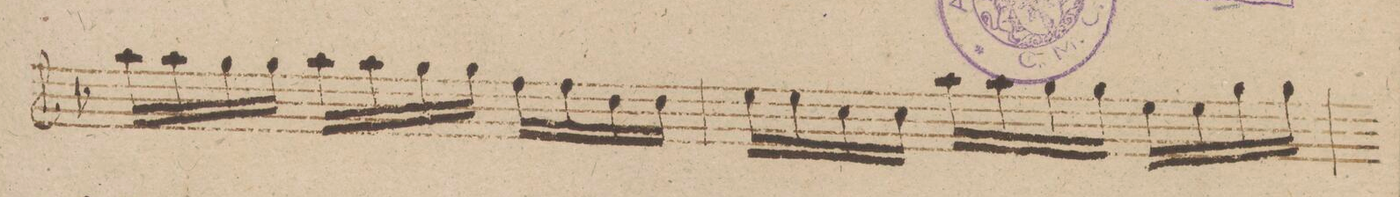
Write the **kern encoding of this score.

**kern	**dynam
*I"Violino 1mo	*
*clefG2	*
*k[b-]	*
*met(c|)	*
*M3/4	*
16aa\LL	.
16aa\	.
16gg\	.
16gg\JJ	.
16aa\LL	.
16aa\	.
16gg\	.
16gg\JJ	.
16ff\LL	.
16ff\	.
16dd\	.
16dd\JJ	.
=169	=169
16ee\LL	.
16ee\	.
16cc\	.
16cc\JJ	.
16aa\LL	.
16aa\	.
16gg\	.
16gg\JJ	.
16ee\LL	.
16ee\	.
16gg\	.
16gg\JJ	.
=170	=170
*-	*-
